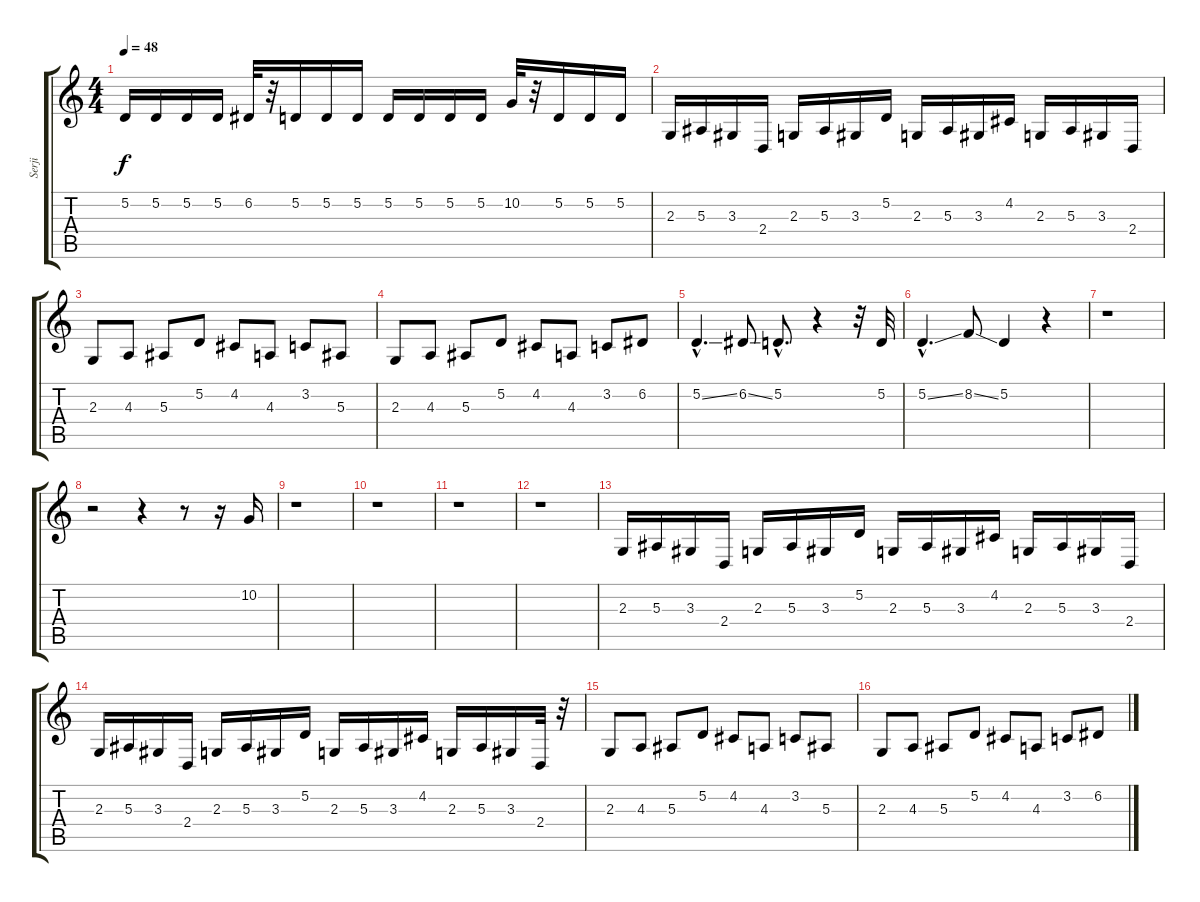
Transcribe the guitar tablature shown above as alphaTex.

\track ("Serji" "Serji") {instrument englishhorn}
\staff {score tabs}
\tuning (D4 A3 F3 C3 G2 C2) {hide}
\ts (4 4)
\tempo 48
\clef g2
\ks c
5.2.16{dy f} 5.2.16 5.2.16 5.2.16 6.2.32 r.32 5.2.16 5.2.16 5.2.16 5.2.16 5.2.16 5.2.16 5.2.16 10.2.32 r.32 5.2.16 5.2.16 5.2.16 |
2.3.16 5.3.16 3.3.16 2.4.16 2.3.16 5.3.16 3.3.16 5.2.16 2.3.16 5.3.16 3.3.16 4.2.16 2.3.16 5.3.16 3.3.16 2.4.16 |
2.3.8 4.3.8 5.3.8 5.2.8 4.2.8 4.3.8 3.2.8 5.3.8 |
2.3.8 4.3.8 5.3.8 5.2.8 4.2.8 4.3.8 3.2.8 6.2.8 |
5.2{ss hac}.4{d} 6.2{ss}.8 5.2{hac}.8{d} r.4 r.32 5.2.32 |
5.2{ss hac}.4{d} 8.2{ss}.8 5.2.4 r.4 |
r.1 |
r.2 r.4 r.8 r.16 10.2.16 |
r.1 |
r.1 |
r.1 |
r.1 |
2.3.16 5.3.16 3.3.16 2.4.16 2.3.16 5.3.16 3.3.16 5.2.16 2.3.16 5.3.16 3.3.16 4.2.16 2.3.16 5.3.16 3.3.16 2.4.16 |
2.3.16 5.3.16 3.3.16 2.4.16 2.3.16 5.3.16 3.3.16 5.2.16 2.3.16 5.3.16 3.3.16 4.2.16 2.3.16 5.3.16 3.3.16 2.4.32 r.32 |
2.3.8 4.3.8 5.3.8 5.2.8 4.2.8 4.3.8 3.2.8 5.3.8 |
2.3.8 4.3.8 5.3.8 5.2.8 4.2.8 4.3.8 3.2.8 6.2.8
